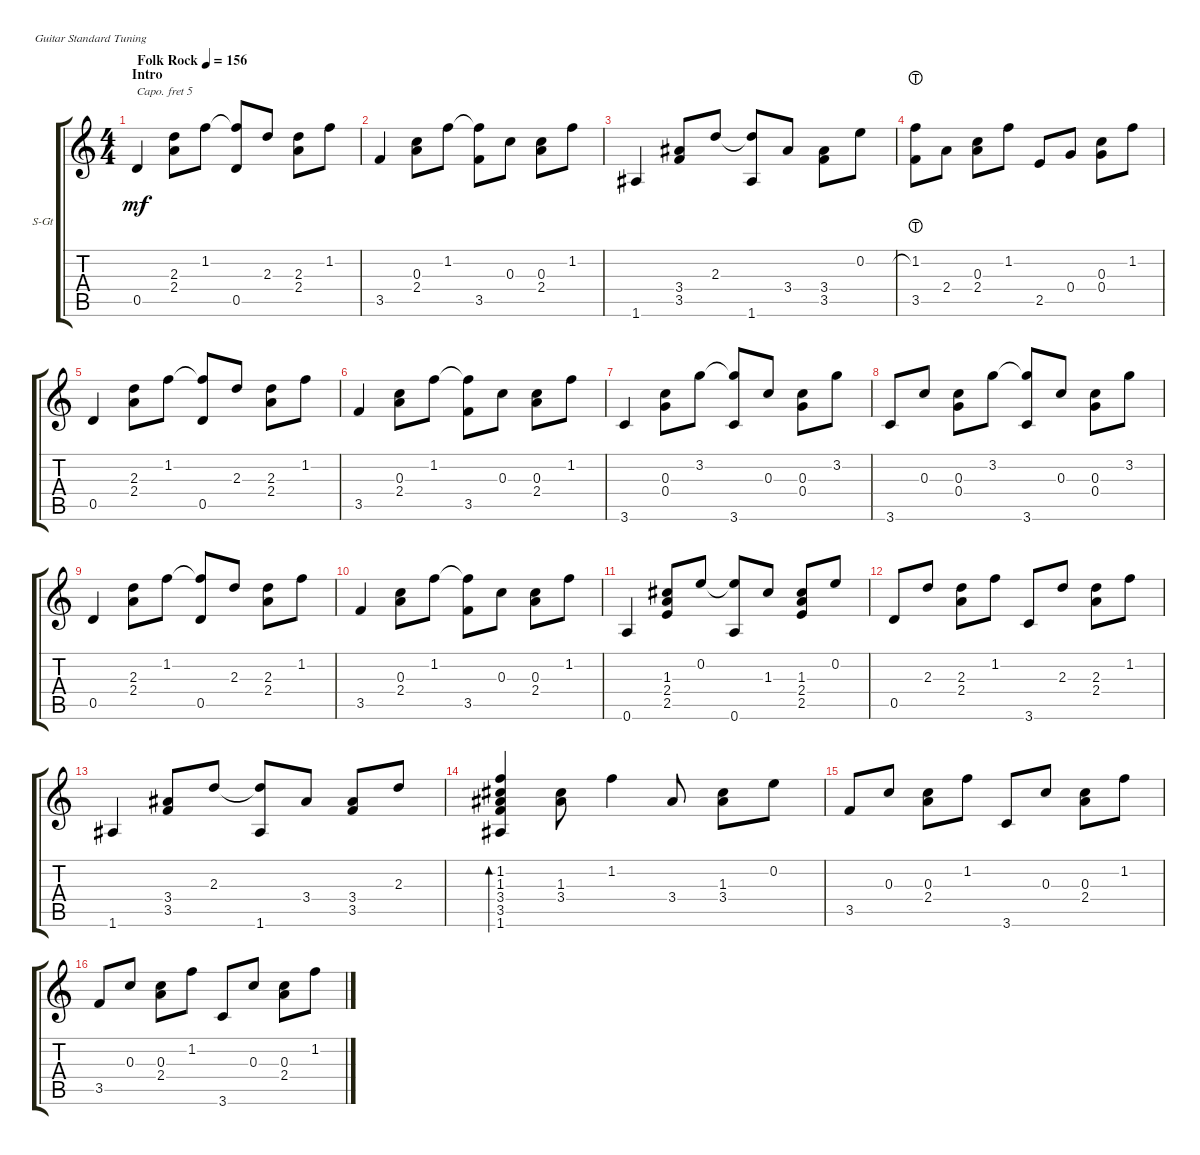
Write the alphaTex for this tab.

\defaultSystemsLayout 4
\bracketExtendMode groupsimilarinstruments
\firstSystemTrackNameOrientation horizontal
\otherSystemsTrackNameOrientation horizontal
\track ("Steel Guitar" "S-Gt") {instrument acousticguitarsteel}
\staff {score tabs}
\capo 5
\tuning (E4 B3 G3 D3 A2 E2)
\ts (4 4)
\section ("" "Intro")
\tempo (156 "Folk Rock")
\clef g2
\ks c
0.5.4{dy mf instrument acousticguitarsteel} (2.3 2.4).8 1.2.8 (1.2{t} 0.5).8 2.3.8 (2.3 2.4).8 1.2.8 |
3.5.4 (2.4 0.3).8 1.2.8 (3.5 1.2{t}).8 0.3.8 (0.3 2.4).8 1.2.8 |
1.6.4 (3.4 3.5).8 2.3.8 (2.3{t} 1.6).8 3.4.8 (3.4 3.5).8 0.2.8 |
(3.5 1.2{lht}).8 2.4.8 (0.3 2.4).8 1.2.8 2.5.8 0.4.8 (0.3 0.4).8 1.2.8 |
0.5.4 (2.3 2.4).8 1.2.8 (1.2{t} 0.5).8 2.3.8 (2.3 2.4).8 1.2.8 |
3.5.4 (2.4 0.3).8 1.2.8 (3.5 1.2{t}).8 0.3.8 (0.3 2.4).8 1.2.8 |
3.6.4 (0.4 0.3).8 3.2.8 (3.2{t} 3.6).8 0.3.8 (0.3 0.4).8 3.2.8 |
3.6.8 0.3.8 (0.4 0.3).8 3.2.8 (3.2{t} 3.6).8 0.3.8 (0.3 0.4).8 3.2.8 |
0.5.4 (2.3 2.4).8 1.2.8 (1.2{t} 0.5).8 2.3.8 (2.3 2.4).8 1.2.8 |
3.5.4 (2.4 0.3).8 1.2.8 (3.5 1.2{t}).8 0.3.8 (0.3 2.4).8 1.2.8 |
0.6.4 (2.4 1.3 2.5).8 0.2.8 (0.6 0.2{t}).8 1.3.8 (2.4 2.5 1.3).8 0.2.8 |
0.5.8 2.3.8 (2.3 2.4).8 1.2.8 3.6.8 2.3.8 (2.3 2.4).8 1.2.8 |
1.6.4 (3.4 3.5).8 2.3.8 (2.3{t} 1.6).8 3.4.8 (3.4 3.5).8 2.3.8 |
(1.6 3.5 3.4 1.3 1.2).4{bd 83} (3.4 1.3).8 1.2.4 3.4.8 (1.3 3.4).8 0.2.8 |
3.5.8 0.3.8 (0.3 2.4).8 1.2.8 3.6.8 0.3.8 (0.3 2.4).8 1.2.8 |
3.5.8 0.3.8 (0.3 2.4).8 1.2.8 3.6.8 0.3.8 (0.3 2.4).8 1.2.8
